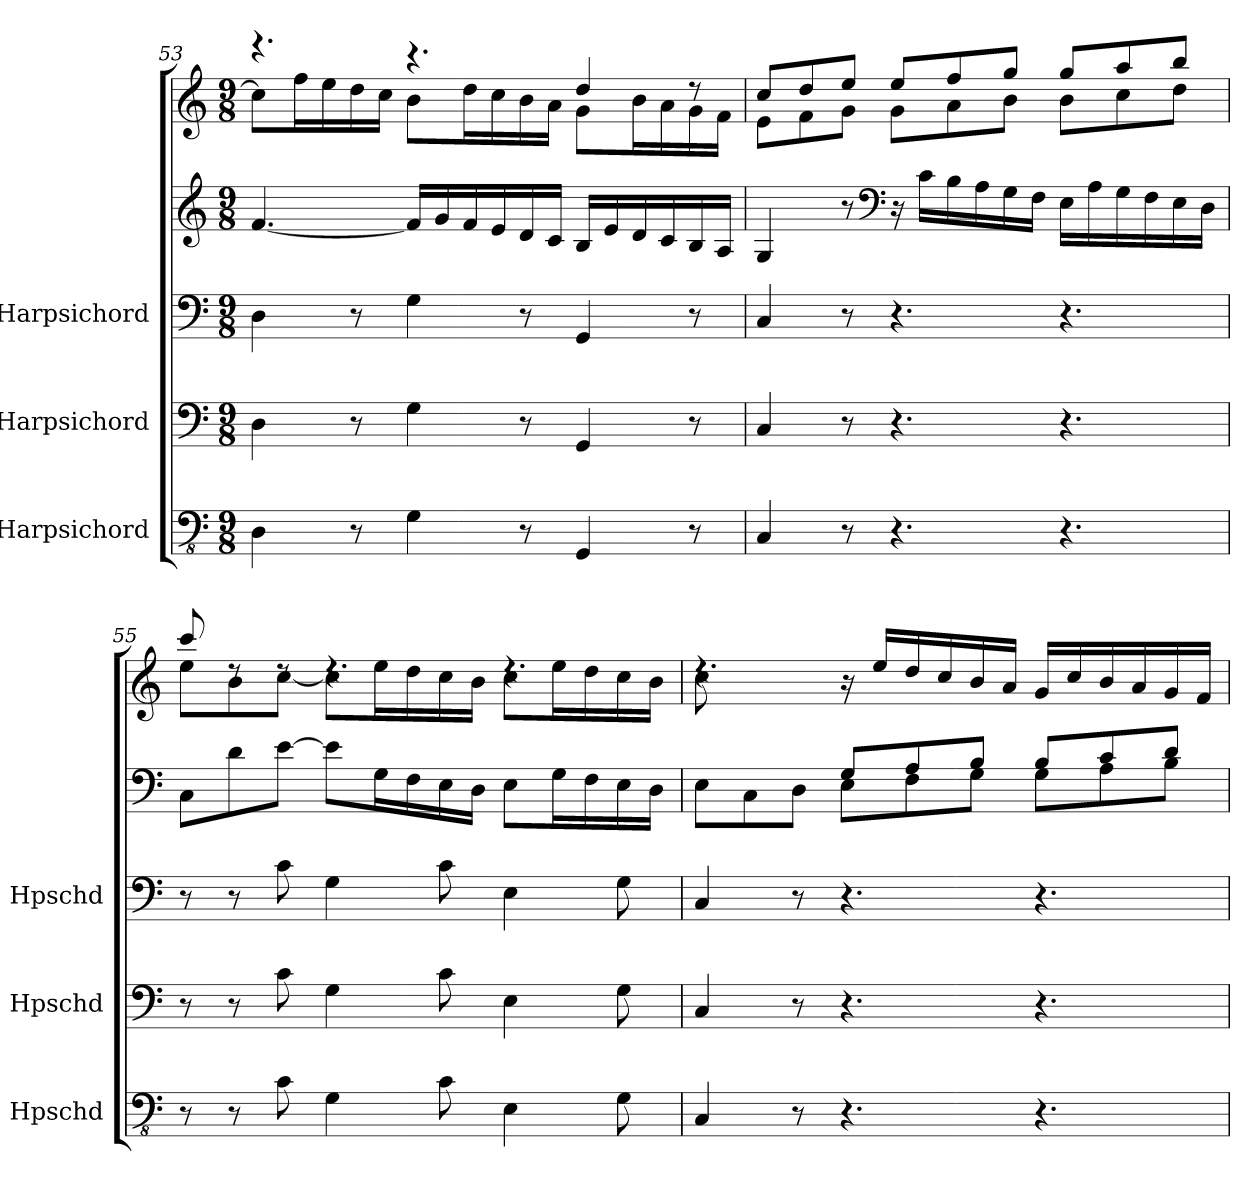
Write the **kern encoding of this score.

**kern	**kern	**kern	**kern	**kern
*part3	*part2	*part1	*part1	*part1
*staff5	*staff4	*staff3	*staff2	*staff1
*I"Harpsichord	*I"Harpsichord	*I"Harpsichord	*	*
*I'Hpschd	*I'Hpschd	*I'Hpschd	*	*
*clefFv4	*clefF4	*clefF4	*clefG2	*clefG2
*k[]	*k[]	*k[]	*k[]	*k[]
*M9/8	*M9/8	*M9/8	*M9/8	*M9/8
=53	=53	=53	=53	=53
*	*	*	*	*^
4DD\	4D\	4D\	[4.f/	4.r	8cc\L]
.	.	.	.	.	16ff\L
.	.	.	.	.	16ee\
8r	8r	8r	.	.	16dd\
.	.	.	.	.	16cc\JJ
4GG\	4G\	4G\	16f/LL]	4.r	8b\L
.	.	.	16g/	.	.
.	.	.	16f/	.	16dd\L
.	.	.	16e/	.	16cc\
8r	8r	8r	16d/	.	16b\
.	.	.	16c/JJ	.	16a\JJ
4GGG/	4GG/	4GG/	16B/LL	4dd/	8g\L
.	.	.	16e/	.	.
.	.	.	16d/	.	16b\L
.	.	.	16c/	.	16a\
8r	8r	8r	16B/	8r	16g\
.	.	.	16A/JJ	.	16f\JJ
=54	=54	=54	=54	=54	=54
4CC/	4C/	4C/	4G/	8cc/L	8e\L
.	.	.	.	8dd/	8f\
8r	8r	8r	8r	8ee/J	8g\J
*	*	*	*clefF4	*	*
4.r	4.r	4.r	16r	8ee/L	8g\L
.	.	.	16c\LL	.	.
.	.	.	16B\	8ff/	8a\
.	.	.	16A\	.	.
.	.	.	16G\	8gg/J	8b\J
.	.	.	16F\JJ	.	.
4.r	4.r	4.r	16E\LL	8gg/L	8b\L
.	.	.	16A\	.	.
.	.	.	16G\	8aa/	8cc\
.	.	.	16F\	.	.
.	.	.	16E\	8bb/J	8dd\J
.	.	.	16D\JJ	.	.
=55	=55	=55	=55	=55	=55
8r	8r	8r	8C\L	8ccc/	8ee\L
8r	8r	8r	8d\	8rdd	8b\
8C\	8c\	8c\	[8e\J	8rdd	[8cc\J
4GG\	4G\	4G\	8e\L]	4.rdd	8cc\L]
.	.	.	16G\L	.	16ee\L
.	.	.	16F\	.	16dd\
8C\	8c\	8c\	16E\	.	16cc\
.	.	.	16D\JJ	.	16b\JJ
4EE\	4E\	4E\	8E\L	4.rdd	8cc\L
.	.	.	16G\L	.	16ee\L
.	.	.	16F\	.	16dd\
8GG\	8G\	8G\	16E\	.	16cc\
.	.	.	16D\JJ	.	16b\JJ
!!LO:LB:g=z	!!
=56	=56	=56	=56	=56	=56
*	*	*	*^	*	*
4CC/	4C/	4C/	8ryy	8E\L	4.rdd	8cc\L
.	.	.	8E/	8C\	.	1ryy
8r	8r	8r	8F/J	8D\J	.	.
4.r	4.r	4.r	8G/L	8E\L	16r	.
.	.	.	.	.	16ee/LL	.
.	.	.	8A/	8F\	16dd/	.
.	.	.	.	.	16cc/	.
.	.	.	8B/J	8G\J	16b/	.
.	.	.	.	.	16a/JJ	.
4.r	4.r	4.r	8B/L	8G\L	16g/LL	.
.	.	.	.	.	16cc/	.
.	.	.	8c/	8A\	16b/	.
.	.	.	.	.	16a/	.
.	.	.	8d/J	8B\J	16g/	.
.	.	.	.	.	16f/JJ	.
*	*	*	*v	*v	*	*
*	*	*	*	*v	*v
=	=	=	=	=
*-	*-	*-	*-	*-
